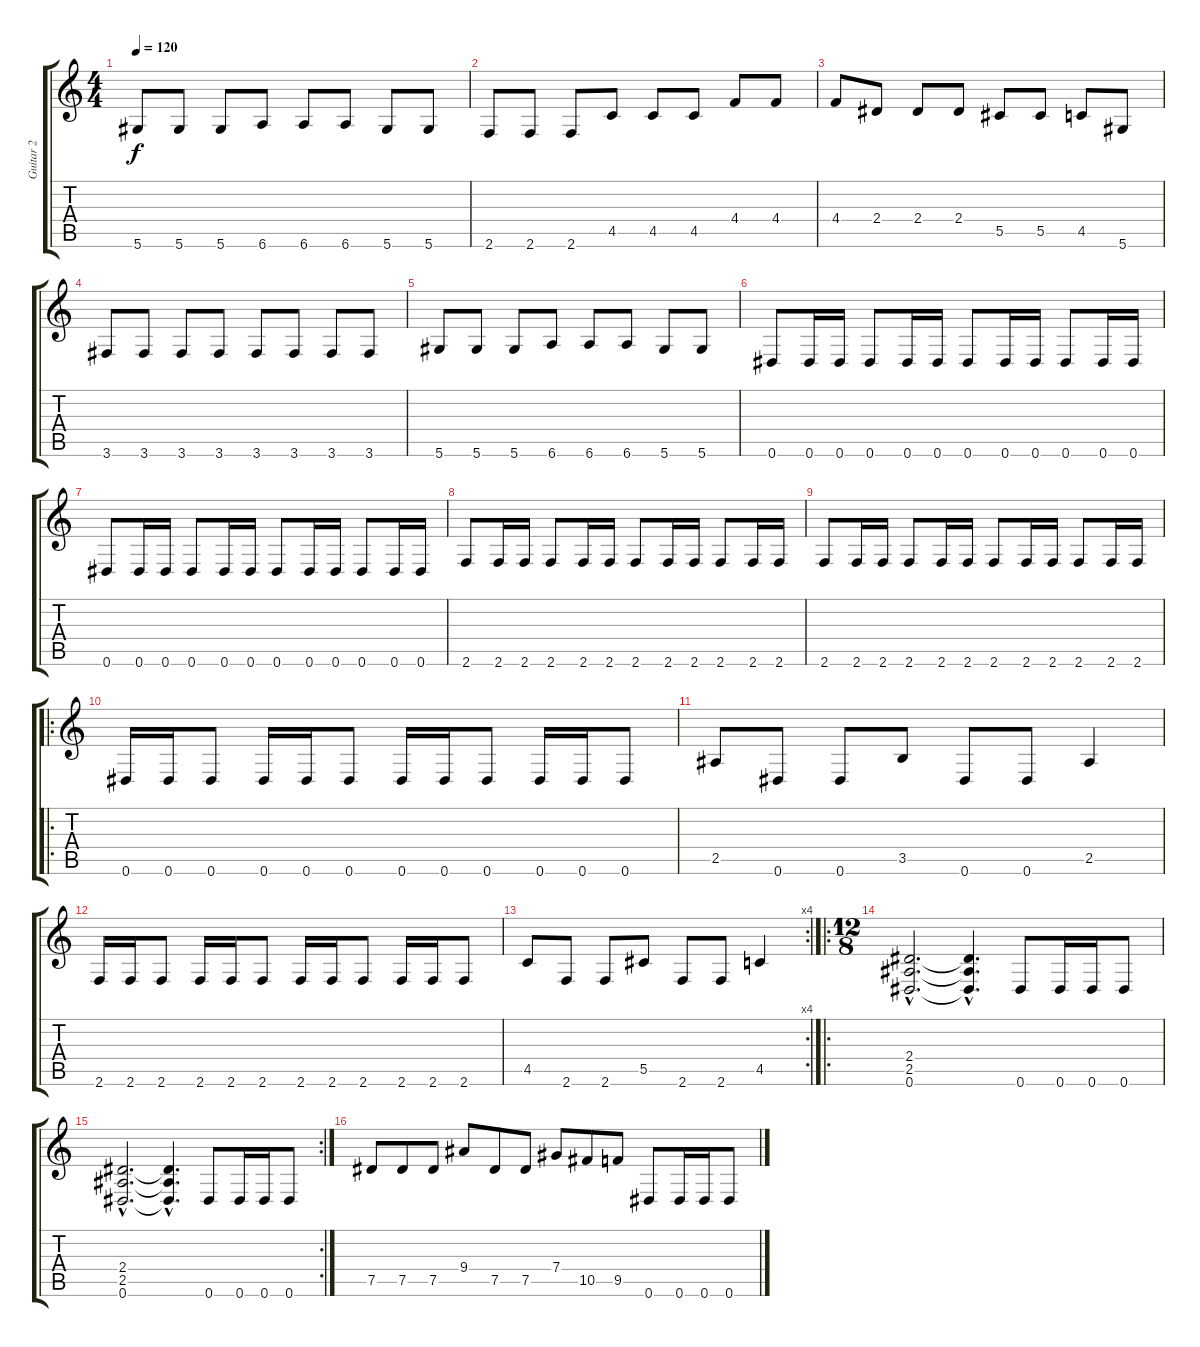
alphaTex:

\track ("Guitar 2" "Guitar 2") {instrument distortionguitar}
\staff {score tabs}
\tuning (Eb4 Bb3 Gb3 Db3 Ab2 Eb2) {hide}
\ts (4 4)
\tempo 120
\clef g2
\ks c
5.6.8{dy f} 5.6.8 5.6.8 6.6.8 6.6.8 6.6.8 5.6.8 5.6.8 |
2.6.8 2.6.8 2.6.8 4.5.8 4.5.8 4.5.8 4.4.8 4.4.8 |
4.4.8 2.4.8 2.4.8 2.4.8 5.5.8 5.5.8 4.5.8 5.6.8 |
3.6.8 3.6.8 3.6.8 3.6.8 3.6.8 3.6.8 3.6.8 3.6.8 |
5.6.8 5.6.8 5.6.8 6.6.8 6.6.8 6.6.8 5.6.8 5.6.8 |
0.6.8 0.6.16 0.6.16 0.6.8 0.6.16 0.6.16 0.6.8 0.6.16 0.6.16 0.6.8 0.6.16 0.6.16 |
0.6.8 0.6.16 0.6.16 0.6.8 0.6.16 0.6.16 0.6.8 0.6.16 0.6.16 0.6.8 0.6.16 0.6.16 |
2.6.8 2.6.16 2.6.16 2.6.8 2.6.16 2.6.16 2.6.8 2.6.16 2.6.16 2.6.8 2.6.16 2.6.16 |
2.6.8 2.6.16 2.6.16 2.6.8 2.6.16 2.6.16 2.6.8 2.6.16 2.6.16 2.6.8 2.6.16 2.6.16 |
\ro
0.6.16 0.6.16 0.6.8 0.6.16 0.6.16 0.6.8 0.6.16 0.6.16 0.6.8 0.6.16 0.6.16 0.6.8 |
2.5.8 0.6.8 0.6.8 3.5.8 0.6.8 0.6.8 2.5.4 |
2.6.16 2.6.16 2.6.8 2.6.16 2.6.16 2.6.8 2.6.16 2.6.16 2.6.8 2.6.16 2.6.16 2.6.8 |
\rc 4
4.5.8 2.6.8 2.6.8 5.5.8 2.6.8 2.6.8 4.5.4 |
\ro
\ts (12 8)
(2.4{hac} 2.5{hac} 0.6{hac}).2{d} (2.4{hac t} 2.5{hac t} 0.6{hac t}).4{d} 0.6.8 0.6.16 0.6.16 0.6.8 |
\rc 2
(2.4{hac} 2.5{hac} 0.6{hac}).2{d} (2.4{hac t} 2.5{hac t} 0.6{hac t}).4{d} 0.6.8 0.6.16 0.6.16 0.6.8 |
7.5.8 7.5.8 7.5.8 9.4.8 7.5.8 7.5.8 7.4.8 10.5.8 9.5.8 0.6.8 0.6.16 0.6.16 0.6.8
